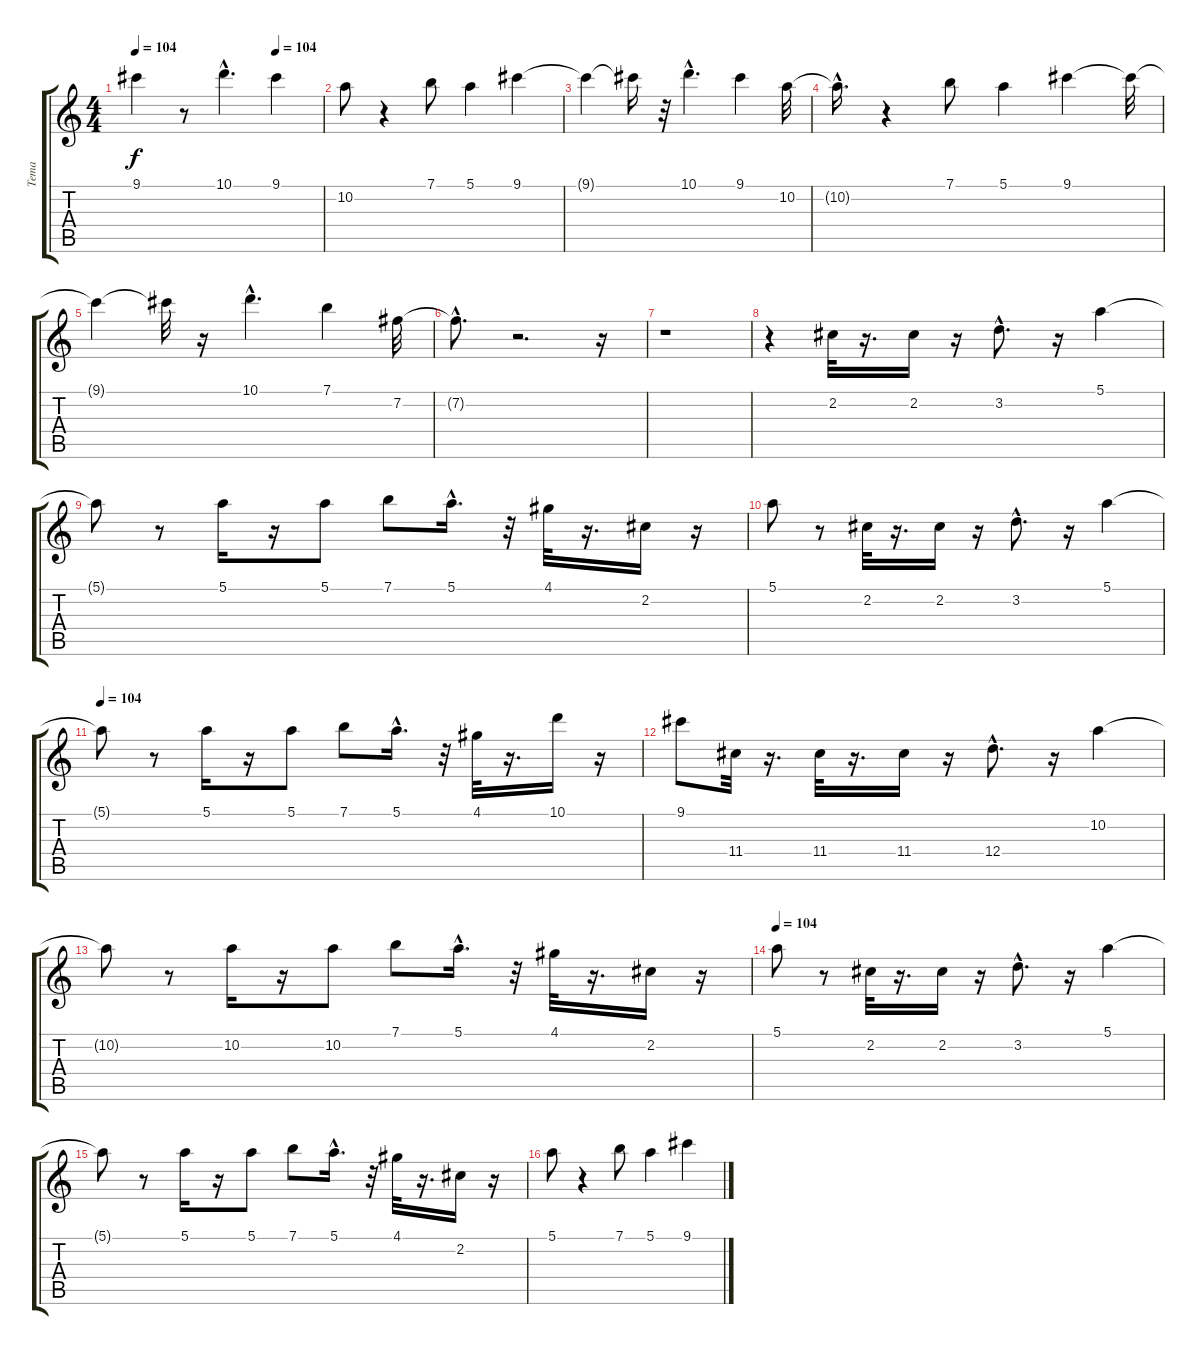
\track ("Tema" "Tema") {instrument acousticguitarnylon}
\staff {score tabs}
\tuning (E4 B3 G3 D3 A2 E2) {hide}
\ts (4 4)
\tempo 104
\tempo (104 0.75)
\clef g2
\ks c
9.1.4{dy f} r.8 10.1{hac}.4{d} 9.1.4 |
10.2.8 r.4 7.1.8 5.1.4 9.1.4 |
9.1{t}.4 9.1{t}.16 r.32 10.1{hac}.4{d} 9.1.4 10.2.32 |
10.2{hac t}.16{d} r.4 7.1.8 5.1.4 9.1.4 9.1{t}.32 |
9.1{t}.4 9.1{t}.32 r.16 10.1{hac}.4{d} 7.1.4 7.2.32 |
7.2{hac t}.8{d} r.2{d} r.16 |
r.1 |
r.4 2.2.32 r.16{d} 2.2.16 r.16 3.2{hac}.8{d} r.16 5.1.4 |
5.1{t}.8 r.8 5.1.16 r.16 5.1.8 7.1.8 5.1{hac}.16{d} r.32 4.1.32 r.16{d} 2.2.16 r.16 |
5.1.8 r.8 2.2.32 r.16{d} 2.2.16 r.16 3.2{hac}.8{d} r.16 5.1.4 |
\tempo 104
5.1{t}.8 r.8 5.1.16 r.16 5.1.8 7.1.8 5.1{hac}.16{d} r.32 4.1.32 r.16{d} 10.1.16 r.16 |
9.1.8 11.4.32 r.16{d} 11.4.32 r.16{d} 11.4.16 r.16 12.4{hac}.8{d} r.16 10.2.4 |
10.2{t}.8 r.8 10.2.16 r.16 10.2.8 7.1.8 5.1{hac}.16{d} r.32 4.1.32 r.16{d} 2.2.16 r.16 |
\tempo 104
5.1.8 r.8 2.2.32 r.16{d} 2.2.16 r.16 3.2{hac}.8{d} r.16 5.1.4 |
5.1{t}.8 r.8 5.1.16 r.16 5.1.8 7.1.8 5.1{hac}.16{d} r.32 4.1.32 r.16{d} 2.2.16 r.16 |
5.1.8 r.4 7.1.8 5.1.4 9.1.4
